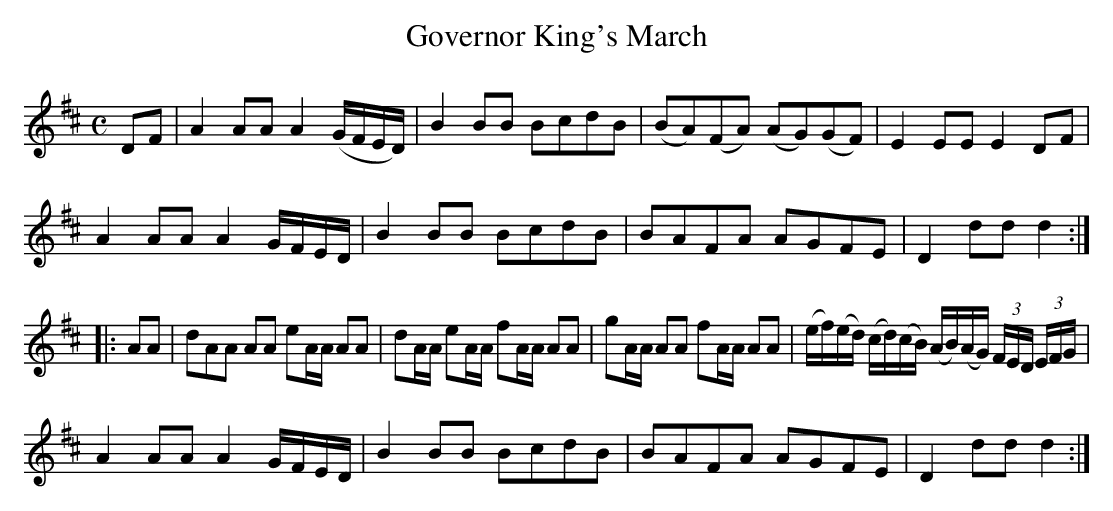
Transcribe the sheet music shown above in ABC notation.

X:1
T:Governor King's March
M:C
L:1/8
K:D
DF|A2 AA A2 (G/F/E/D/)|B2BB BcdB|(BA)(FA) (AG)(GF)|E2 EE E2 DF|
A2 AA A2 G/F/E/D/|B2BB BcdB|BAFA AGFE|D2 dd d2:|
|:AA|dAA AA eA/A/ AA|dA/A/ eA/A/ fA/A/ AA|gA/A/ AA fA/A/ AA|(e/f/)(e/d/) (c/d/)(c/B/) (A/B/)(A/G/) (3F/E/D/ (3E/F/G/|
A2 AA A2 G/F/E/D/|B2 BB BcdB|BAFA AGFE|D2 dd d2:|
